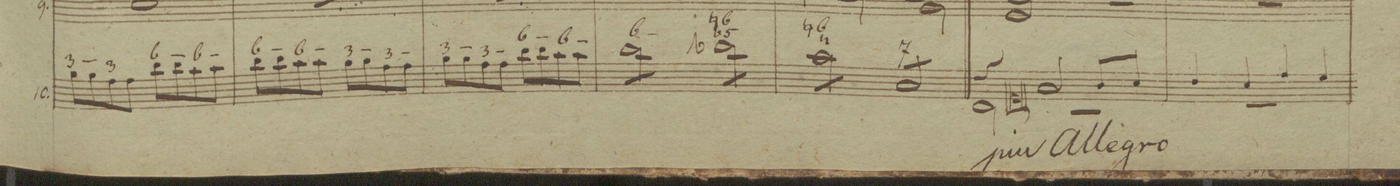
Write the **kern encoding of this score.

**kern	**fba	**dynam
*I"Organo et Baſso	*	*
*clefF4	*	*
*k[b-]	*	*
*met(c|)	*	*
*M2/2	*	*
*Xtremolo	*	*
8B-\L	3_	.
8B-\	.	.
8A\	3	.
8A\J	.	.
8d\L	6_	.
8d\	.	.
8c\	6_	.
8c\J	.	.
=85	=85	=85
8d\L	6_	.
8d\	.	.
8c\	6_	.
8c\J	.	.
8B-\L	3_	.
8B-\	.	.
8A\	3_	.
8A\J	.	.
=86	=86	=86
8B-\L	3_	.
8B-\	.	.
8A\	3_	.
8A\J	.	.
8d\L	6_	.
8d\	.	.
8c\	6_	.
8c\J	.	.
=87	=87	=87
*tremolo	*	*
8d\L	6_	.
8d\	.	.
8d\	.	.
8d\J	.	.
8d-X\L	n6 -5	.
8d-\	.	.
8d-\	.	.
8d-\J	.	.
=88	=88	=88
8c\L	n6 4	.
8c\	.	.
8c\	.	.
8c\J	.	.
8C/L	7	.
8C/	.	.
8C/	.	.
8C/J	.	.
*Xtremolo	*	*
=89||	=89||	=89||
*^	*	*
4r	2FF\	.	.
*clefC1	*	*	*
2f/	.	.	.
.	2r	.	.
8g/L	.	.	.
8a/J	.	.	.
=90	=90	=90	=90
4b-/	1r	.	.
4a/	.	.	.
4dd/	.	.	.
4cc/	.	.	.
=91	=91	=91	=91
*-	*-	*-	*-
